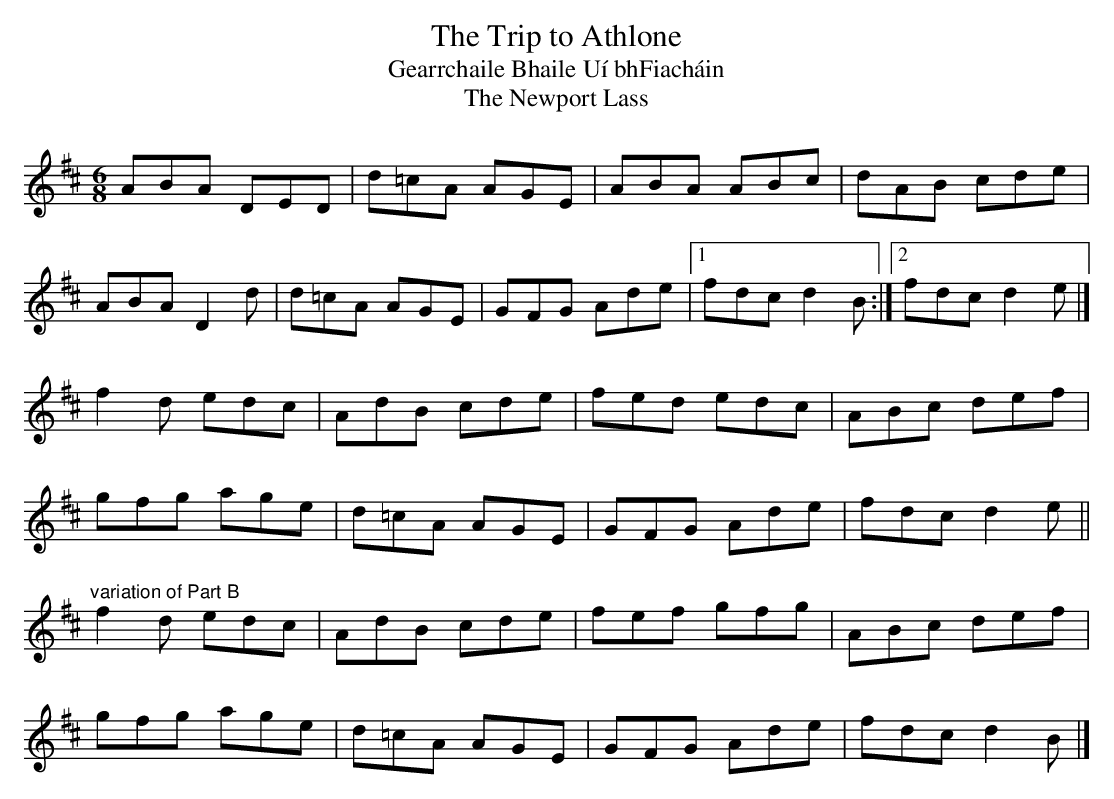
X:1
T:Trip to Athlone, The
T:Gearrchaile Bhaile Uí bhFiacháin
T:Newport Lass, The
M:6/8
L:1/8
K:D
ABA DED|d=cA AGE|ABA ABc|dAB cde|!
ABA D2d|d=cA AGE|GFG Ade|1fdc d2B:|2fdc d2e|]!
f2d edc|AdB cde|fed edc|ABc def|!
gfg age|d=cA AGE|GFG Ade|fdc d2e||!
"variation of Part B"
f2d edc|AdB cde|fef gfg|ABc def|!
gfg age|d=cA AGE|GFG Ade|fdc d2B|]!
